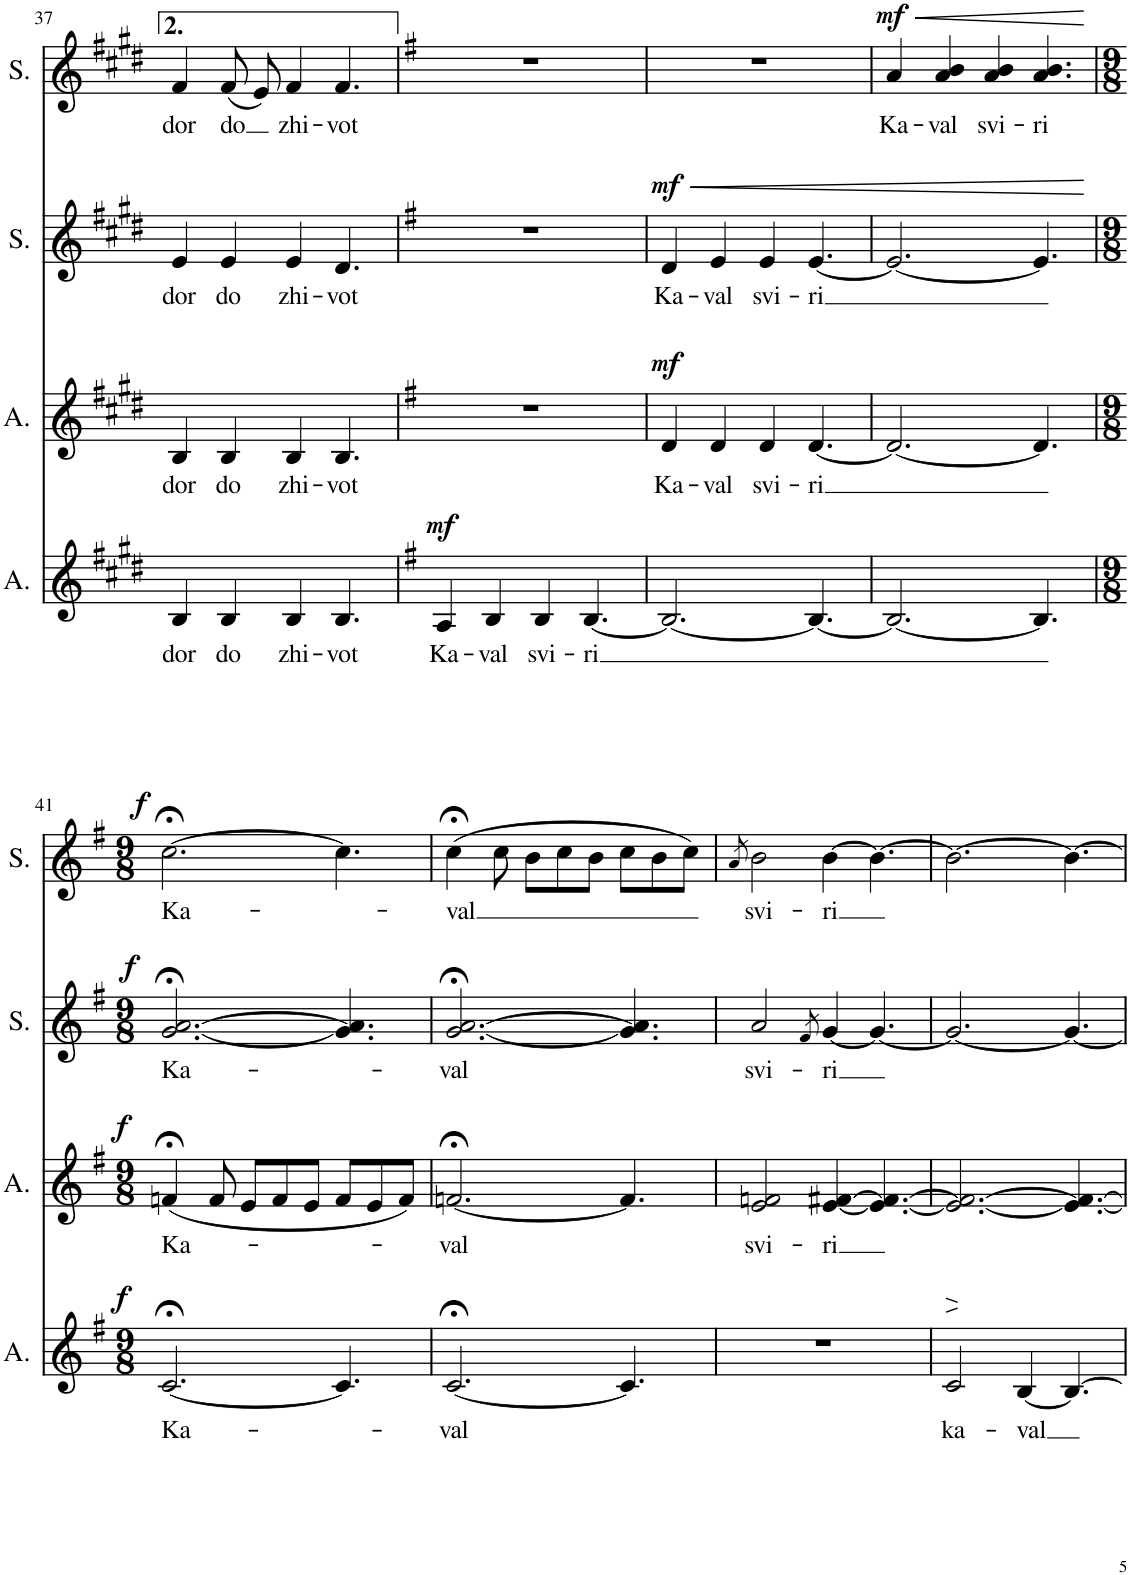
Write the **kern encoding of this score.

**kern	**text	**dynam	**kern	**text	**dynam	**kern	**text	**dynam	**kern	**text	**dynam
*part4	*part4	*part4	*part3	*part3	*part3	*part2	*part2	*part2	*part1	*part1	*part1
*staff4	*staff4	*staff4	*staff3	*staff3	*staff3	*staff2	*staff2	*staff2	*staff1	*staff1	*staff1
*I"Alto	*	*	*I"Alto	*	*	*I"Soprano	*	*	*I"Soprano	*	*
*I'A.	*	*	*I'A.	*	*	*I'S.	*	*	*I'S.	*	*
!!LO:PB:g=z
*clefG2	*	*	*clefG2	*	*	*clefG2	*	*	*clefG2	*	*
*k[f#c#g#d#]	*	*	*k[f#c#g#d#]	*	*	*k[f#c#g#d#]	*	*	*k[f#c#g#d#]	*	*
*M9/8	*	*	*M9/8	*	*	*M9/8	*	*	*M9/8	*	*
=37	=37	=37	=37	=37	=37	=37	=37	=37	=37	=37	=37
!	!LO:LY:b	!	!	!LO:LY:b	!	!	!LO:LY:b	!	!	!LO:LY:b	!
4B/	dor	.	4B/	dor	.	4e/	dor	.	4f#/	dor	.
!	!LO:LY:b	!	!	!LO:LY:b	!	!	!LO:LY:b	!	!	!LO:LY:b	!
4B/	do	.	4B/	do	.	4e/	do	.	(8f#/	do	.
.	.	.	.	.	.	.	.	.	8e/)	.	.
!	!LO:LY:b	!	!	!LO:LY:b	!	!	!LO:LY:b	!	!	!LO:LY:b	!
4B/	zhi-	.	4B/	zhi-	.	4e/	zhi-	.	4f#/	zhi-	.
!	!LO:LY:b	!	!	!LO:LY:b	!	!	!LO:LY:b	!	!	!LO:LY:b	!
4.B/	-vot	.	4.B/	-vot	.	4.d#/	-vot	.	4.f#/	-vot	.
=38	=38	=38	=38	=38	=38	=38	=38	=38	=38	=38	=38
*k[f#]	*	*	*k[f#]	*	*	*k[f#]	*	*	*k[f#]	*	*
!	!LO:LY:b	!LO:DY:a	!	!	!	!	!	!	!	!	!
4A/	Ka-	mf	8%9r	.	.	8%9r	.	.	8%9r	.	.
!	!LO:LY:b	!	!	!	!	!	!	!	!	!	!
4B/	-val	.	.	.	.	.	.	.	.	.	.
!	!LO:LY:b	!	!	!	!	!	!	!	!	!	!
4B/	svi-	.	.	.	.	.	.	.	.	.	.
!	!LO:LY:b	!	!	!	!	!	!	!	!	!	!
[4.B/	-ri	.	.	.	.	.	.	.	.	.	.
=39	=39	=39	=39	=39	=39	=39	=39	=39	=39	=39	=39
!	!	!	!	!LO:LY:b	!LO:DY:a	!	!LO:LY:b	!LO:HP:b	!	!	!
!	!	!	!	!	!	!	!	!LO:DY:n=1:a	!	!	!
2.B/_	.	.	4d/	Ka-	mf	4d/	Ka-	< mf	8%9r	.	.
!	!	!	!	!LO:LY:b	!	!	!LO:LY:b	!	!	!	!
.	.	.	4d/	-val	.	4e/	-val	.	.	.	.
!	!	!	!	!LO:LY:b	!	!	!LO:LY:b	!	!	!	!
.	.	.	4d/	svi-	.	4e/	svi-	.	.	.	.
!	!	!	!	!LO:LY:b	!	!	!LO:LY:b	!	!	!	!
4.B/_	.	.	[4.d/	-ri	.	[4.e/	-ri	.	.	.	.
=40	=40	=40	=40	=40	=40	=40	=40	=40	=40	=40	=40
!	!	!	!	!	!	!	!	!	!	!LO:LY:b	!LO:HP:b
!	!	!	!	!	!	!	!	!	!	!	!LO:DY:n=1:a
2.B/_	.	.	2.d/_	.	.	2.e/_	.	.	4a/	Ka-	< mf
!	!	!	!	!	!	!	!	!	!	!LO:LY:b	!
.	.	.	.	.	.	.	.	.	4a/ 4b/	-val	.
!	!	!	!	!	!	!	!	!	!	!LO:LY:b	!
.	.	.	.	.	.	.	.	.	4a/ 4b/	svi-	.
!	!	!	!	!	!	!	!	!	!	!LO:LY:b	!
4.B/]	.	.	4.d/]	.	.	4.e/]	.	.	4.a/ 4.b/	-ri	.
.	.	.	.	.	.	.	.	[	.	.	[
!!LO:LB:g=z
=41	=41	=41	=41	=41	=41	=41	=41	=41	=41	=41	=41
*M9/8	*	*	*M9/8	*	*	*M9/8	*	*	*M9/8	*	*
!	!LO:LY:b	!LO:DY:a	!	!LO:LY:b	!LO:DY:a	!	!LO:LY:b	!LO:DY:a	!	!LO:LY:b	!LO:DY:a
[2.c;</	Ka-	f	(4fn;</	Ka-	f	[2.g/;< [2.a/;<	Ka-	f	[2.cc;<\	Ka-	f
.	.	.	8f/	.	.	.	.	.	.	.	.
.	.	.	8e/L	.	.	.	.	.	.	.	.
.	.	.	8f/	.	.	.	.	.	.	.	.
.	.	.	8e/J	.	.	.	.	.	.	.	.
4.c/]	.	.	8f/L	.	.	4.g/] 4.a/]	.	.	4.cc\]	.	.
.	.	.	8e/	.	.	.	.	.	.	.	.
.	.	.	8f/J)	.	.	.	.	.	.	.	.
=42	=42	=42	=42	=42	=42	=42	=42	=42	=42	=42	=42
!	!LO:LY:b	!	!	!LO:LY:b	!	!	!LO:LY:b	!	!	!LO:LY:b	!
[2.c;</	-val	.	[2.fn;</	-val	.	[2.g/;< [2.a/;<	-val	.	(4cc;<\	-val	.
.	.	.	.	.	.	.	.	.	8cc\	.	.
.	.	.	.	.	.	.	.	.	8b\L	.	.
.	.	.	.	.	.	.	.	.	8cc\	.	.
.	.	.	.	.	.	.	.	.	8b\J	.	.
4.c/]	.	.	4.f/]	.	.	4.g/] 4.a/]	.	.	8cc\L	.	.
.	.	.	.	.	.	.	.	.	8b\	.	.
.	.	.	.	.	.	.	.	.	8cc\J)	.	.
=43	=43	=43	=43	=43	=43	=43	=43	=43	=43	=43	=43
.	.	.	.	.	.	.	.	.	8qa/	.	.
!	!	!	!	!LO:LY:b	!	!	!LO:LY:b	!	!	!LO:LY:b	!
8%9r	.	.	2e/ 2fn/	svi-	.	2a/	svi-	.	2b\	svi-	.
.	.	.	.	.	.	8qf#/	.	.	.	.	.
!	!	!	!	!LO:LY:b	!	!	!LO:LY:b	!	!	!LO:LY:b	!
.	.	.	[4e/ [4f#X/	-ri	.	[4g/	-ri	.	[4b\	-ri	.
.	.	.	4.e/_ 4.f#/_	.	.	4.g/_	.	.	4.b\_	.	.
=44	=44	=44	=44	=44	=44	=44	=44	=44	=44	=44	=44
!	!LO:LY:b	!	!	!	!	!	!	!	!	!	!
2c/	ka-	.	2.e/_ 2.f#/_	.	.	2.g/_	.	.	2.b\_	.	.
!	!LO:LY:b	!	!	!	!	!	!	!	!	!	!
[4B/	-val	.	.	.	.	.	.	.	.	.	.
4.B/_	.	.	4.e/_ 4.f#/_	.	.	4.g/_	.	.	4.b\_	.	.
=	=	=	=	=	=	=	=	=	=	=	=
*-	*-	*-	*-	*-	*-	*-	*-	*-	*-	*-	*-
